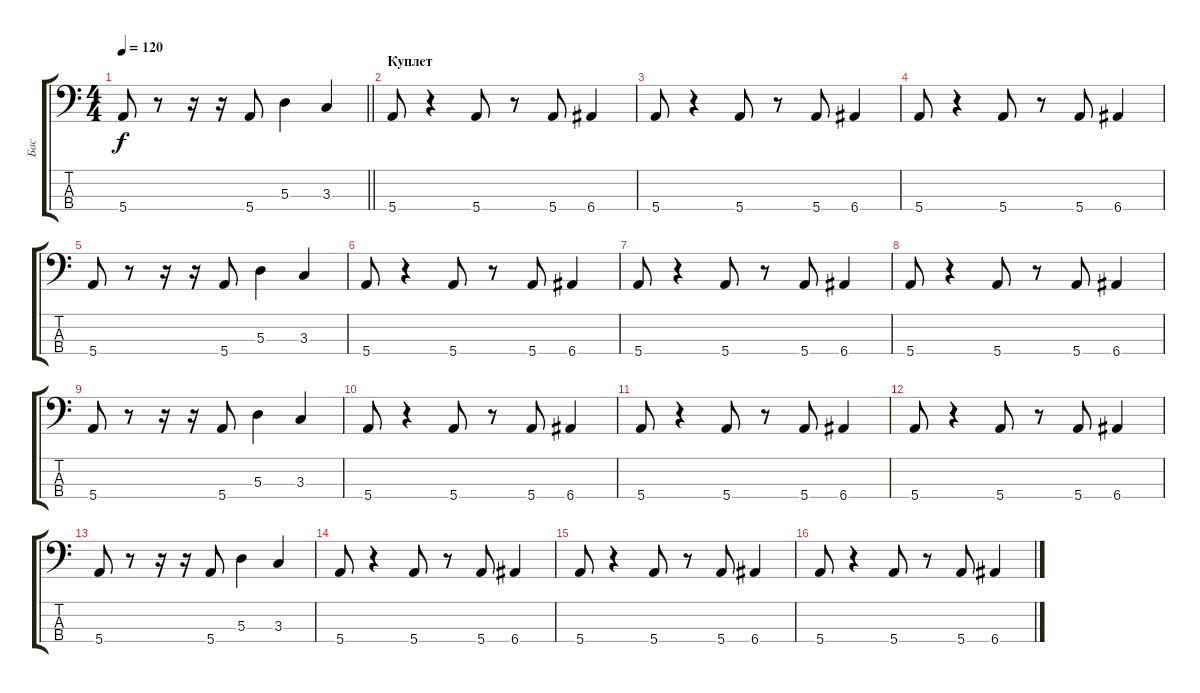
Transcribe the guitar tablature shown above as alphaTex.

\track ("Бас" "Бас") {instrument electricbassfinger}
\staff {score tabs}
\tuning (G2 D2 A1 E1) {hide}
\ts (4 4)
\tempo 120
\clef f4
\barLineRight lightlight
\ks c
5.4.8{dy f} r.8 r.16 r.16 5.4.8 5.3.4 3.3.4 |
\section ("" "Куплет")
5.4.8 r.4 5.4.8 r.8 5.4.8 6.4.4 |
5.4.8 r.4 5.4.8 r.8 5.4.8 6.4.4 |
5.4.8 r.4 5.4.8 r.8 5.4.8 6.4.4 |
5.4.8 r.8 r.16 r.16 5.4.8 5.3.4 3.3.4 |
5.4.8 r.4 5.4.8 r.8 5.4.8 6.4.4 |
5.4.8 r.4 5.4.8 r.8 5.4.8 6.4.4 |
5.4.8 r.4 5.4.8 r.8 5.4.8 6.4.4 |
5.4.8 r.8 r.16 r.16 5.4.8 5.3.4 3.3.4 |
5.4.8 r.4 5.4.8 r.8 5.4.8 6.4.4 |
5.4.8 r.4 5.4.8 r.8 5.4.8 6.4.4 |
5.4.8 r.4 5.4.8 r.8 5.4.8 6.4.4 |
5.4.8 r.8 r.16 r.16 5.4.8 5.3.4 3.3.4 |
5.4.8 r.4 5.4.8 r.8 5.4.8 6.4.4 |
5.4.8 r.4 5.4.8 r.8 5.4.8 6.4.4 |
5.4.8 r.4 5.4.8 r.8 5.4.8 6.4.4
